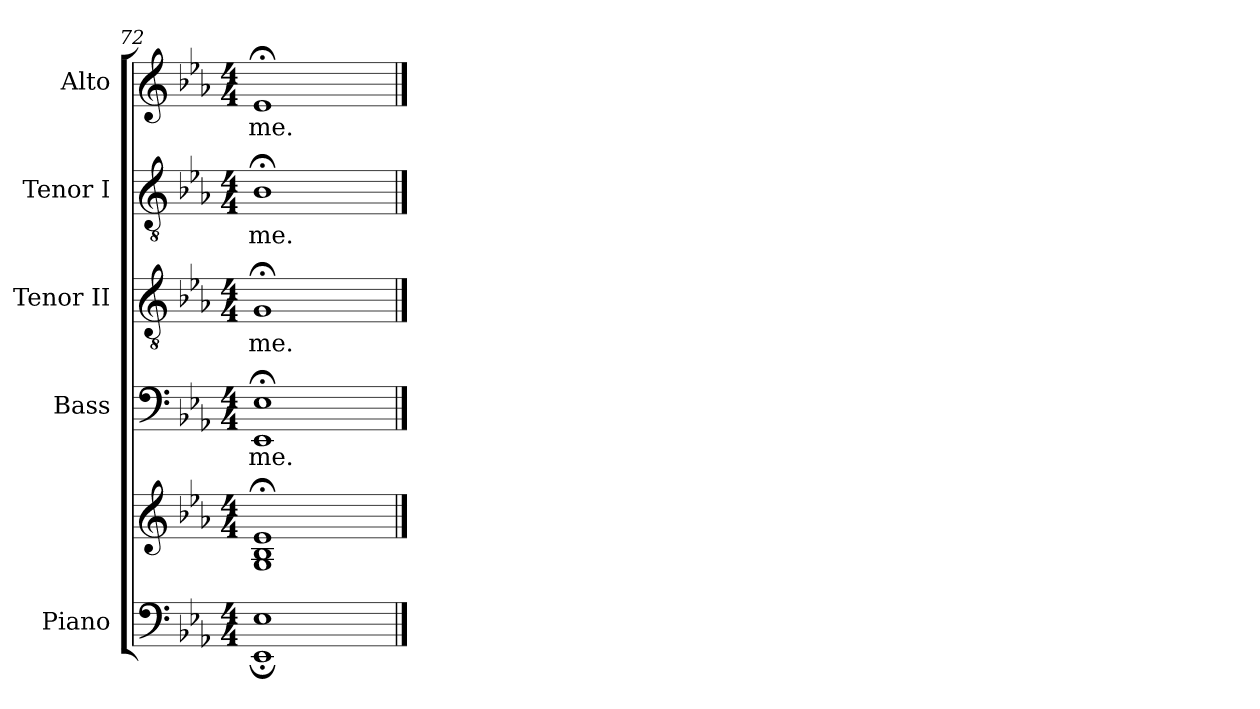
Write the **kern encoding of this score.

**kern	**kern	**kern	**text	**kern	**text	**kern	**text	**kern	**text
*part5	*part5	*part4	*part4	*part3	*part3	*part2	*part2	*part1	*part1
*staff6	*staff5	*staff4	*staff4	*staff3	*staff3	*staff2	*staff2	*staff1	*staff1
*I"Piano	*	*I"Bass	*	*I"Tenor II	*	*I"Tenor I	*	*I"Alto	*
*	*	*I'B	*	*I'T II	*	*I'T I	*	*I'A	*
*clefF4	*clefG2	*clefF4	*	*clefGv2	*	*clefGv2	*	*clefG2	*
*k[b-e-a-]	*k[b-e-a-]	*k[b-e-a-]	*	*k[b-e-a-]	*	*k[b-e-a-]	*	*k[b-e-a-]	*
*E-:	*E-:	*E-:	*	*E-:	*	*E-:	*	*E-:	*
*M4/4	*M4/4	*M4/4	*	*M4/4	*	*M4/4	*	*M4/4	*
=72	=72	=72	=72	=72	=72	=72	=72	=72	=72
*^	*^	*	*	*	*	*	*	*	*
!	!	!	!	!	!LO:LY:b	!	!LO:LY:b	!	!LO:LY:b	!	!LO:LY:b
2ryy	1EE-\; 1E-\;	1G;< 1B-;< 1e-;<	2ryy	1EE-;< 1E-;<	me.	1G;<	me.	1B-;<	me.	1e-;<	me.
8ryy	.	.	8ryy	.	.	.	.	.	.	.	.
4.ryy	.	.	4.ryy	.	.	.	.	.	.	.	.
*v	*v	*	*	*	*	*	*	*	*	*	*
*	*v	*v	*	*	*	*	*	*	*	*
==	==	==	==	==	==	==	==	==	==
*-	*-	*-	*-	*-	*-	*-	*-	*-	*-
